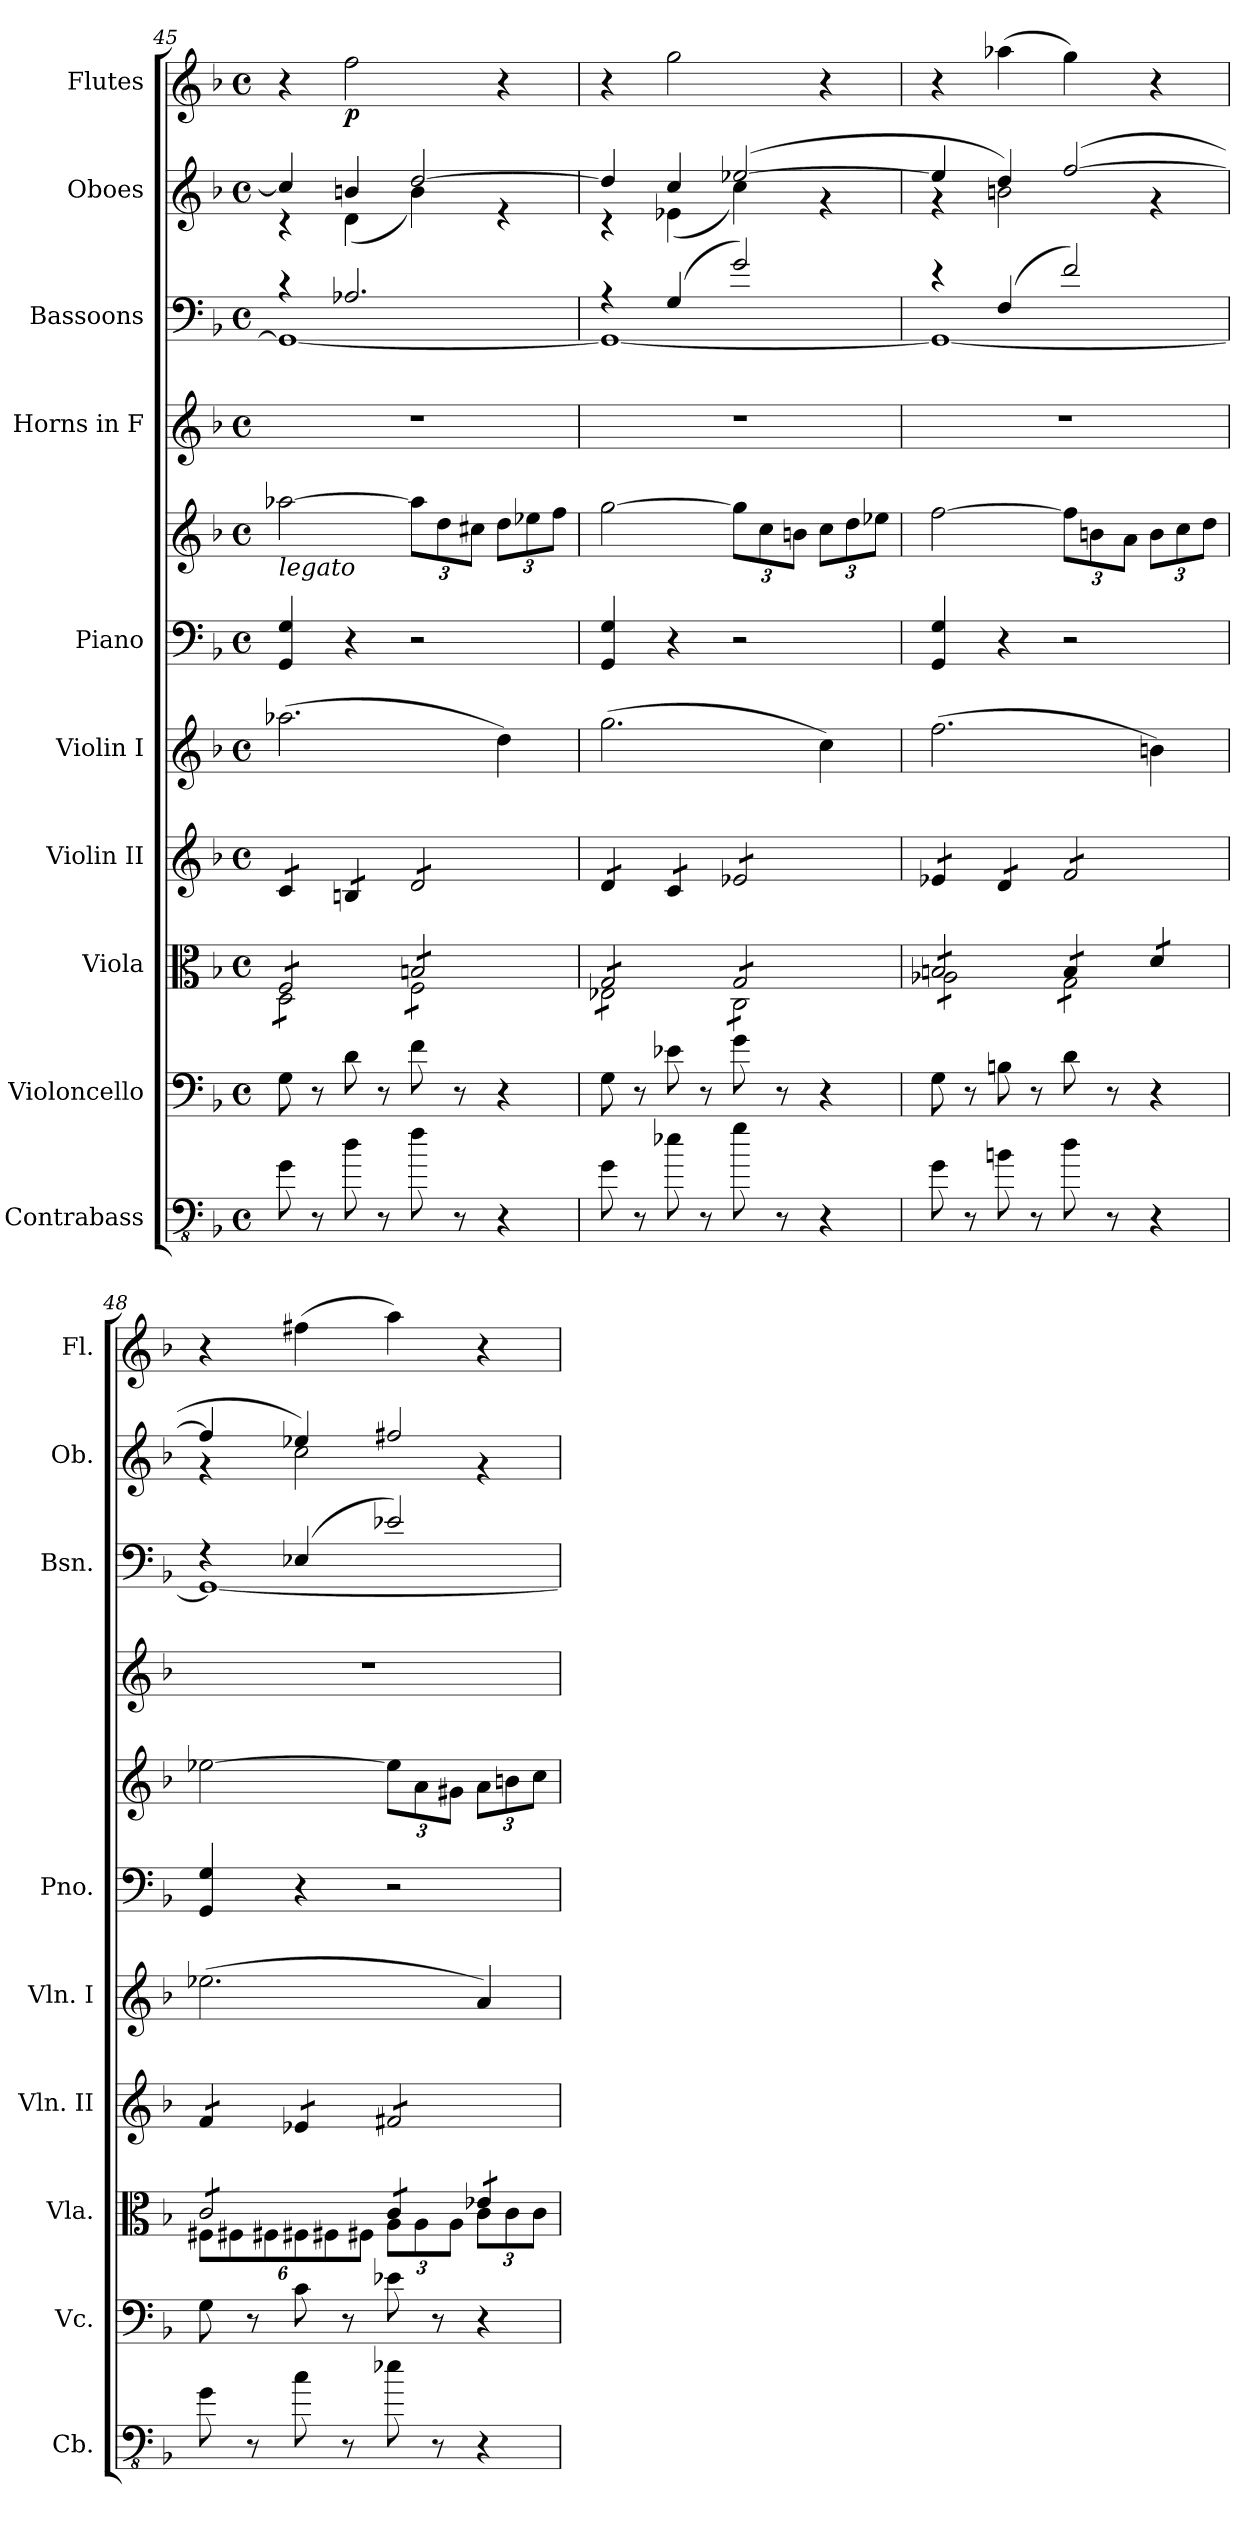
**kern	**kern	**kern	**kern	**kern	**kern	**kern	**kern	**kern	**kern	**kern	**dynam
*part10	*part9	*part8	*part7	*part6	*part5	*part5	*part4	*part3	*part2	*part1	*part1
*staff11	*staff10	*staff9	*staff8	*staff7	*staff6	*staff5	*staff4	*staff3	*staff2	*staff1	*staff1
*I"Contrabass	*I"Violoncello	*I"Viola	*I"Violin II	*I"Violin I	*I"Piano	*	*I"Horns in F	*I"Bassoons	*I"Oboes	*I"Flutes	*
*I'Cb.	*I'Vc.	*I'Vla.	*I'Vln. II	*I'Vln. I	*I'Pno.	*	*	*I'Bsn.	*I'Ob.	*I'Fl.	*
!!LO:PB:g=z
*clefFv4	*clefF4	*clefC3	*clefG2	*clefG2	*clefF4	*clefG2	*clefG2	*clefF4	*clefG2	*clefG2	*
*ITrd7c12	*	*	*	*	*	*	*ITrd4c7	*	*	*	*
*k[b-]	*k[b-]	*k[b-]	*k[b-]	*k[b-]	*k[b-]	*k[b-]	*k[b-e-]	*k[b-]	*k[b-]	*k[b-]	*
*M4/4	*M4/4	*M4/4	*M4/4	*M4/4	*M4/4	*M4/4	*M4/4	*M4/4	*M4/4	*M4/4	*
*met(c)	*met(c)	*met(c)	*met(c)	*met(c)	*met(c)	*met(c)	*met(c)	*met(c)	*met(c)	*met(c)	*
=45	=45	=45	=45	=45	=45	=45	=45	=45	=45	=45	=45
*	*	*^	*	*	*	*	*	*^	*^	*	*
!	!	!	!	!	!	!	!LO:TX:b:i:t=legato	!	!	!	!	!	!	!
*	*	*tremolo	*	*	*	*	*	*	*	*	*	*	*	*
*	*	*	*	*tremolo	*	*	*	*	*	*	*	*	*	*
8GG\	8G\	12F/L	12D\L	12c/L	(2.aa-X\	4GG/ 4G/	[2aa-X\	1r	4r	1GG_	4cc/]	4r	4r	.
.	.	12F/	12D\	12c/	.	.	.	.	.	.	.	.	.	.
8r	8r	.	.	.	.	.	.	.	.	.	.	.	.	.
.	.	12F/	12D\	12c/J	.	.	.	.	.	.	.	.	.	.
!	!	!	!	!	!	!	!	!	!	!	!	!	!	!LO:DY:b
8D\	8d\	12F/	12D\	12Bn/L	.	4r	.	.	2.A-X/	.	4bn/	(4d\	2ff\	p
.	.	12F/	12D\	12Bn/	.	.	.	.	.	.	.	.	.	.
8r	8r	.	.	.	.	.	.	.	.	.	.	.	.	.
.	.	12F/J	12D\J	12Bn/J	.	.	.	.	.	.	.	.	.	.
*	*	*	*	*	*	*	*Xbrackettup	*	*	*	*	*	*	*
8F\	8f\	12Bn/L	12F\L	12d/L	.	2r	12aa-\L]	.	.	.	[2dd/	4b\)	.	.
.	.	12Bn/	12F\	12d/	.	.	12dd\	.	.	.	.	.	.	.
8r	8r	.	.	.	.	.	.	.	.	.	.	.	.	.
.	.	12Bn/	12F\	12d/	.	.	12cc#X\J	.	.	.	.	.	.	.
4r	4r	12Bn/	12F\	12d/	4dd\)	.	12dd\L	.	.	.	.	4r	4r	.
.	.	12Bn/	12F\	12d/	.	.	12ee-X\	.	.	.	.	.	.	.
.	.	12Bn/J	12F\J	12d/J	.	.	12ff\J	.	.	.	.	.	.	.
=46	=46	=46	=46	=46	=46	=46	=46	=46	=46	=46	=46	=46	=46	=46
8GG\	8G\	12G/L	12E-X\L	12d/L	(2.gg\	4GG/ 4G/	[2gg\	1r	4r	1GG_	4dd/]	4r	4r	.
.	.	12G/	12E-X\	12d/	.	.	.	.	.	.	.	.	.	.
8r	8r	.	.	.	.	.	.	.	.	.	.	.	.	.
.	.	12G/	12E-X\	12d/J	.	.	.	.	.	.	.	.	.	.
8E-X\	8e-X\	12G/	12E-X\	12c/L	.	4r	.	.	(4G/	.	4cc/	(4e-X\	2gg\	.
.	.	12G/	12E-X\	12c/	.	.	.	.	.	.	.	.	.	.
8r	8r	.	.	.	.	.	.	.	.	.	.	.	.	.
.	.	12G/J	12E-X\J	12c/J	.	.	.	.	.	.	.	.	.	.
8G\	8g\	12G/L	12C\L	12e-X/L	.	2r	12gg\L]	.	2g/)	.	(>[2ee-X/	4cc\)	.	.
.	.	12G/	12C\	12e-X/	.	.	12cc\	.	.	.	.	.	.	.
8r	8r	.	.	.	.	.	.	.	.	.	.	.	.	.
.	.	12G/	12C\	12e-X/	.	.	12bn\J	.	.	.	.	.	.	.
4r	4r	12G/	12C\	12e-X/	4cc\)	.	12cc\L	.	.	.	.	4r	4r	.
.	.	12G/	12C\	12e-X/	.	.	12dd\	.	.	.	.	.	.	.
.	.	12G/J	12C\J	12e-X/J	.	.	12ee-X\J	.	.	.	.	.	.	.
=47	=47	=47	=47	=47	=47	=47	=47	=47	=47	=47	=47	=47	=47	=47
8GG\	8G\	12Bn/L	12A-X\L	12e-X/L	(2.ff\	4GG/ 4G/	[2ff\	1r	4r	1GG_	4ee-/]	4r	4r	.
.	.	12Bn/	12A-X\	12e-X/	.	.	.	.	.	.	.	.	.	.
8r	8r	.	.	.	.	.	.	.	.	.	.	.	.	.
.	.	12Bn/	12A-X\	12e-X/J	.	.	.	.	.	.	.	.	.	.
8BBn\	8Bn\	12Bn/	12A-X\	12d/L	.	4r	.	.	(4F/	.	4dd/)	2bn\	(4aa-X\	.
.	.	12Bn/	12A-X\	12d/	.	.	.	.	.	.	.	.	.	.
8r	8r	.	.	.	.	.	.	.	.	.	.	.	.	.
.	.	12Bn/J	12A-X\J	12d/J	.	.	.	.	.	.	.	.	.	.
8D\	8d\	12B/L	12G\L	12f/L	.	2r	12ff\L]	.	2f/)	.	([2ff/	.	4gg\)	.
.	.	12B/	12G\	12f/	.	.	12bn\	.	.	.	.	.	.	.
8r	8r	.	.	.	.	.	.	.	.	.	.	.	.	.
.	.	12B/J	12G\	12f/	.	.	12a\J	.	.	.	.	.	.	.
4r	4r	12d/L	12G\	12f/	4bn\)	.	12b\L	.	.	.	.	4r	4r	.
.	.	12d/	12G\	12f/	.	.	12cc\	.	.	.	.	.	.	.
.	.	12d/J	12G\J	12f/J	.	.	12dd\J	.	.	.	.	.	.	.
!!LO:PB:g=z
=48	=48	=48	=48	=48	=48	=48	=48	=48	=48	=48	=48	=48	=48	=48
8GG\	8G\	12c/L	12F#X\L	12f/L	(2.ee-X\	4GG/ 4G/	[2ee-X\	1r	4r	1GG_	4ff/]	4r	4r	.
.	.	12c/	12F#X\	12f/	.	.	.	.	.	.	.	.	.	.
8r	8r	.	.	.	.	.	.	.	.	.	.	.	.	.
.	.	12c/	12F#X\	12f/J	.	.	.	.	.	.	.	.	.	.
8C\	8c\	12c/	12F#X\	12e-X/L	.	4r	.	.	(4E-X/	.	4ee-X/)	2cc\	(4ff#X\	.
.	.	12c/	12F#X\	12e-X/	.	.	.	.	.	.	.	.	.	.
8r	8r	.	.	.	.	.	.	.	.	.	.	.	.	.
.	.	12c/J	12F#X\J	12e-X/J	.	.	.	.	.	.	.	.	.	.
8E-X\	8e-X\	12c/L	12A\L	12f#X/L	.	2r	12ee-\L]	.	2e-X/)	.	2ff#X/	.	4aa\)	.
.	.	12c/	12A\	12f#X/	.	.	12a\	.	.	.	.	.	.	.
8r	8r	.	.	.	.	.	.	.	.	.	.	.	.	.
.	.	12c/J	12A\J	12f#X/	.	.	12g#X\J	.	.	.	.	.	.	.
4r	4r	12e-X/L	12c\L	12f#X/	4a/)	.	12a\L	.	.	.	.	4r	4r	.
.	.	12e-X/	12c\	12f#X/	.	.	12bn\	.	.	.	.	.	.	.
.	.	12e-X/J	12c\J	12f#X/J	.	.	12cc\J	.	.	.	.	.	.	.
*	*	*	*	*Xtremolo	*	*	*	*	*	*	*	*	*	*
*	*	*Xtremolo	*	*	*	*	*	*	*	*	*	*	*	*
*	*	*	*	*	*	*	*	*	*v	*v	*	*	*	*
*	*	*v	*v	*	*	*	*	*	*	*v	*v	*	*
=	=	=	=	=	=	=	=	=	=	=	=
*-	*-	*-	*-	*-	*-	*-	*-	*-	*-	*-	*-
